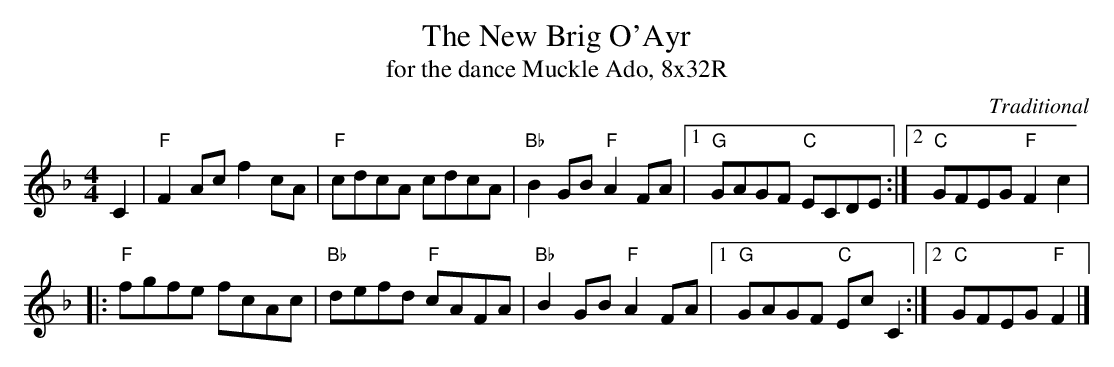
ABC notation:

X:1
T: The New Brig O'Ayr
T: for the dance Muckle Ado, 8x32R
C: Traditional
M: 4/4
L: 1/8
K: F
C2|"F" F2 Ac f2 cA|"F"cdcA cdcA| "Bb" B2 GB "F" A2 FA| [1 "G" GAGF "C" ECDE :|[2 "C" GFEG "F" F2 c2 |
|: "F" fgfe fcAc |"Bb" defd "F" cAFA| "Bb" B2 GB "F"A2 FA| [1 "G"GAGF "C"Ec C2 :| [2 "C" GFEG "F" F2 |]
